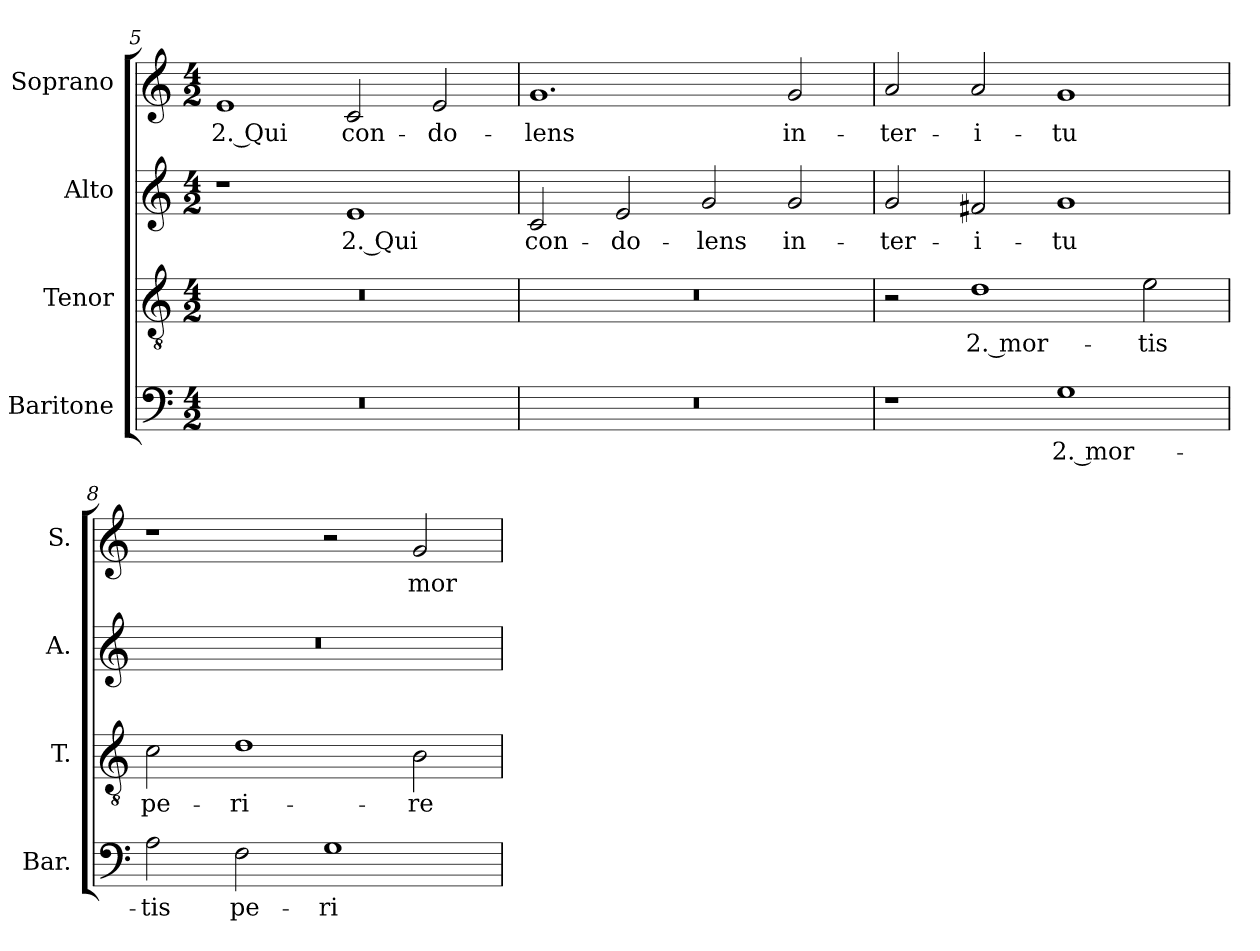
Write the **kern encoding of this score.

**kern	**text	**kern	**text	**kern	**text	**kern	**text
*part4	*part4	*part3	*part3	*part2	*part2	*part1	*part1
*staff4	*staff4	*staff3	*staff3	*staff2	*staff2	*staff1	*staff1
*I"Baritone	*	*I"Tenor	*	*I"Alto	*	*I"Soprano	*
*I'Bar.	*	*I'T.	*	*I'A.	*	*I'S.	*
!!LO:LB:g=z
*clefF4	*	*clefGv2	*	*clefG2	*	*clefG2	*
*	*	*ITrd7c12	*	*	*	*	*
*k[]	*	*k[]	*	*k[]	*	*k[]	*
*C:	*	*C:	*	*C:	*	*C:	*
*M4/2	*	*M4/2	*	*M4/2	*	*M4/2	*
*MM184	*	*MM184	*	*MM184	*	*MM184	*
=5	=5	=5	=5	=5	=5	=5	=5
!LO:N:vis=1	!	!LO:N:vis=1	!	!	!	!	!
!	!	!	!	!	!	!	!LO:LY:b:color=#000000
0r	.	0r	.	1r	.	1ei	2. Qui
!	!	!	!	!	!LO:LY:b:color=#000000	!	!
!	!	!	!	!	!	!	!LO:LY:b:color=#000000
.	.	.	.	1ei	2. Qui	2ci/	con-
!	!	!	!	!	!	!	!LO:LY:b:color=#000000
.	.	.	.	.	.	2ei/	-do-
=6	=6	=6	=6	=6	=6	=6	=6
!LO:N:vis=1	!	!LO:N:vis=1	!	!	!	!	!
!	!	!	!	!	!LO:LY:b:color=#000000	!	!
!	!	!	!	!	!	!	!LO:LY:b:color=#000000
0r	.	0r	.	2ci/	con-	1.gi	-lens
!	!	!	!	!	!LO:LY:b:color=#000000	!	!
.	.	.	.	2ei/	-do-	.	.
!	!	!	!	!	!LO:LY:b:color=#000000	!	!
.	.	.	.	2gi/	-lens	.	.
!	!	!	!	!	!LO:LY:b:color=#000000	!	!
!	!	!	!	!	!	!	!LO:LY:b:color=#000000
.	.	.	.	2gi/	in-	2gi/	in-
=7	=7	=7	=7	=7	=7	=7	=7
!	!	!	!	!	!LO:LY:b:color=#000000	!	!
!	!	!	!	!	!	!	!LO:LY:b:color=#000000
1r	.	2r	.	2gi/	-ter-	2ai/	-ter-
!	!	!	!LO:LY:b:color=#000000	!	!	!	!
!	!	!	!	!	!LO:LY:b:color=#000000	!	!
!	!	!	!	!	!	!	!LO:LY:b:color=#000000
.	.	1Di	2. mor-	2f#Xi/	-i-	2ai/	-i-
!	!LO:LY:b:color=#000000	!	!	!	!	!	!
!	!	!	!	!	!LO:LY:b:color=#000000	!	!
!	!	!	!	!	!	!	!LO:LY:b:color=#000000
1Gi	2. mor-	.	.	1gi	-tu	1gi	-tu
!	!	!	!LO:LY:b:color=#000000	!	!	!	!
.	.	2Ei\	-tis	.	.	.	.
=8	=8	=8	=8	=8	=8	=8	=8
!	!LO:LY:b:color=#000000	!	!	!	!	!	!
!	!	!	!LO:LY:b:color=#000000	!LO:N:vis=1	!	!	!
2Ai\	-tis	2Ci\	pe-	0r	.	1r	.
!	!LO:LY:b:color=#000000	!	!	!	!	!	!
!	!	!	!LO:LY:b:color=#000000	!	!	!	!
2Fi\	pe-	1Di	-ri-	.	.	.	.
!	!LO:LY:b:color=#000000	!	!	!	!	!	!
1Gi	-ri-	.	.	.	.	2r	.
!	!	!	!LO:LY:b:color=#000000	!	!	!	!
!	!	!	!	!	!	!	!LO:LY:b:color=#000000
.	.	2BBi\	-re	.	.	2gi/	mor-
=	=	=	=	=	=	=	=
*-	*-	*-	*-	*-	*-	*-	*-
